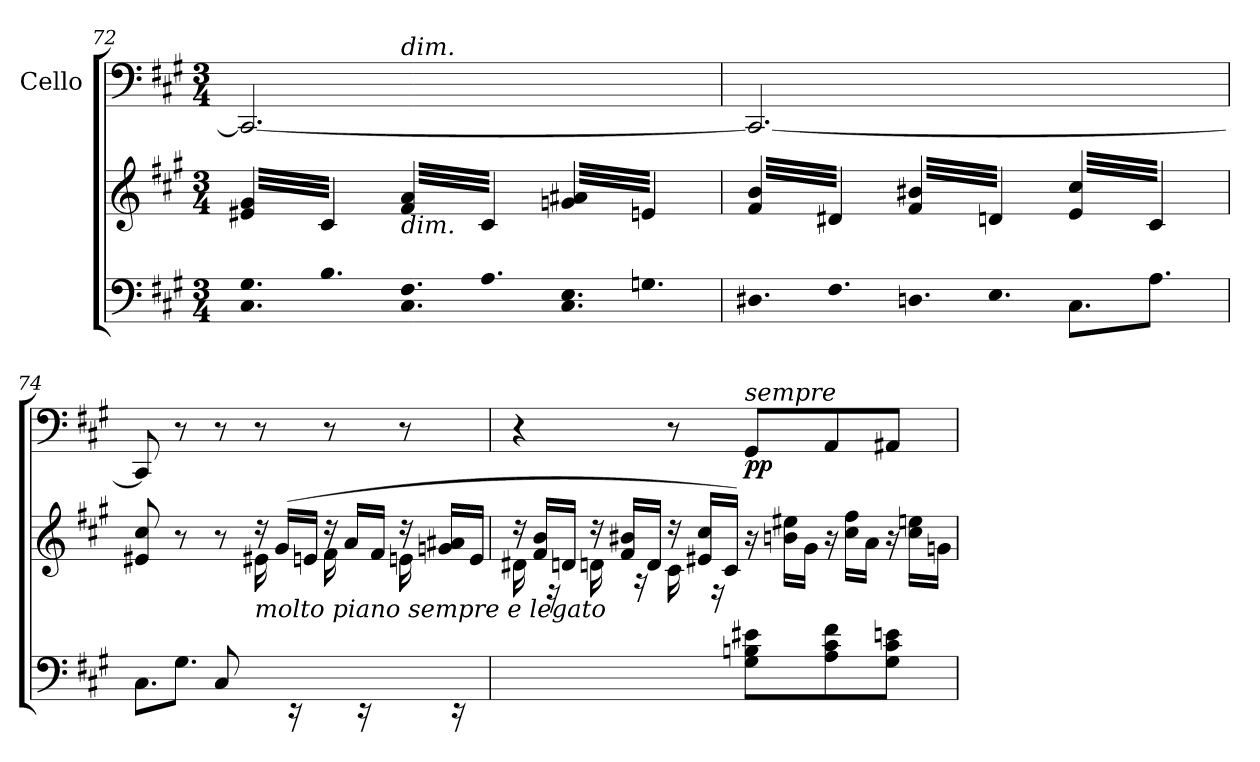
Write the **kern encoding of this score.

**kern	**kern	**kern	**dynam
*part2	*part2	*part1	*part1
*staff3	*staff2	*staff1	*staff1
*	*	*I"Cello	*
*clefF4	*clefG2	*clefF4	*
*k[f#c#g#]	*k[f#c#g#]	*k[f#c#g#]	*
*M3/4	*M3/4	*M3/4	*
*Xtuplet	*	*	*
=72	=72	=72	=72
!LO:N:vis=4.	!	!	!
*	*Xtuplet	*	*
!	!LO:N:vis=16.	!	!
*	*	*^	*
*	*tremolo	*	*	*
12.C#\ 12.G#\	32e#X/ 32g#/LLL	2.CC#/_	4ryy	.
.	32c#/	.	.	.
.	32e#X/ 32g#/	.	.	.
.	32c#/	.	.	.
!LO:N:vis=4.	!LO:N:vis=8.	!	!	!
12.B\	32e#X/ 32g#/	.	.	.
.	32c#/	.	.	.
.	32e#X/ 32g#/	.	.	.
.	32c#/JJJ	.	.	.
!	!	!	!LO:TX:a:i:t=dim.	!
!	!LO:TX:b:i:t=dim.	!	!	!
!LO:N:vis=4.	!LO:N:vis=16.	!	!	!
12.C#\ 12.F#\	32f#/ 32a/LLL	.	2ryy	.
.	32c#/	.	.	.
.	32f#/ 32a/	.	.	.
.	32c#/	.	.	.
!LO:N:vis=4.	!LO:N:vis=8.	!	!	!
12.A\	32f#/ 32a/	.	.	.
.	32c#/	.	.	.
.	32f#/ 32a/	.	.	.
.	32c#/JJJ	.	.	.
!LO:N:vis=4.	!LO:N:vis=16.	!	!	!
12.C#\ 12.E\	32gn/ 32a#X/LLL	.	.	.
.	32en/	.	.	.
.	32gn/ 32a#X/	.	.	.
.	32en/	.	.	.
!LO:N:vis=4.	!LO:N:vis=8.	!	!	!
12.Gn\	32gn/ 32a#X/	.	.	.
.	32en/	.	.	.
.	32gn/ 32a#X/	.	.	.
.	32en/JJJ	.	.	.
=73	=73	=73	=73	=73
!LO:N:vis=4.	!LO:N:vis=16.	!	!	!
*	*	*v	*v	*
12.D#X\	32f#/ 32b/LLL	2.CC#/_	.
.	32d#X/	.	.
.	32f#/ 32b/	.	.
.	32d#X/	.	.
!LO:N:vis=4.	!LO:N:vis=8.	!	!
12.F#\	32f#/ 32b/	.	.
.	32d#X/	.	.
.	32f#/ 32b/	.	.
.	32d#X/JJJ	.	.
!LO:N:vis=4.	!LO:N:vis=16.	!	!
12.Dn\	32f#/ 32b#X/LLL	.	.
.	32dn/	.	.
.	32f#/ 32b#X/	.	.
.	32dn/	.	.
!LO:N:vis=4.	!LO:N:vis=8.	!	!
12.E\	32f#/ 32b#X/	.	.
.	32dn/	.	.
.	32f#/ 32b#X/	.	.
.	32dn/JJJ	.	.
!	!LO:N:vis=16.	!	!
12.C#\L	32e/ 32cc#/LLL	.	.
.	32c#/	.	.
.	32e/ 32cc#/	.	.
.	32c#/	.	.
!	!LO:N:vis=8.	!	!
12.A\J	32e/ 32cc#/	.	.
.	32c#/	.	.
.	32e/ 32cc#/	.	.
.	32c#/JJJ	.	.
*	*Xtremolo	*	*
!!LO:LB:g=z
=74	=74	=74	=74
*	*^	*	*
12.C#\L	8e#X/ 8cc#/	4.ryy	8CC#/]	.
.	.	.	.	.
.	.	.	.	.
.	.	.	.	.
12.G#\J	8r	.	8r	.
8C#/	8r	.	8r	.
!	!LO:TX:b:i:t=molto piano sempre e legato	!	!	!
16ryy	24rdd	16e#X\	8r	.
.	(>24g#/LL	.	.	.
16rEE	.	16ryy	.	.
.	24en/JJ	.	.	.
16ryy	24rdd	16f#\	8r	.
.	24a/LL	.	.	.
16rEE	.	16ryy	.	.
.	24f#/JJ	.	.	.
16ryy	24rdd	16en\	8r	.
.	24gn/ 24a#X/LL	.	.	.
16rEE	.	16ryy	.	.
.	24e/JJ	.	.	.
=75	=75	=75	=75	=75
16ryy	24rdd	16d#X\	4r	.
.	24f#/ 24b/LL	.	.	.
16rff	.	16ryy	.	.
.	24d/JJ	.	.	.
16ryy	24rdd	16dn\	.	.
.	24f#/ 24b#X/LL	.	.	.
16raa	.	16ryy	.	.
.	24d/JJ	.	.	.
16ryy	24rdd	16c#\	8r	.
.	24e#X/ 24cc#/LL	.	.	.
16rff	.	4..ryy	.	.
.	24c#/JJ)	.	.	.
!	!	!	!LO:TX:a:i:t=sempre	!
!	!	!	!	!LO:DY:b
8G#\ 8Bn\ 8e#X\L	24r	.	8GG#/L	pp
.	24bn\ 24ee#X\LL	.	.	.
.	24g#\JJ	.	.	.
8A\ 8c#\ 8f#\	24r	.	8AA/	.
.	24cc#\ 24ff#\LL	.	.	.
.	24a\JJ	.	.	.
8G#\ 8c#\ 8en\J	24r	.	8AA#X/J	.
.	24cc#\ 24een\LL	.	.	.
.	24gn\JJ	.	.	.
*	*v	*v	*	*
=	=	=	=
*-	*-	*-	*-
